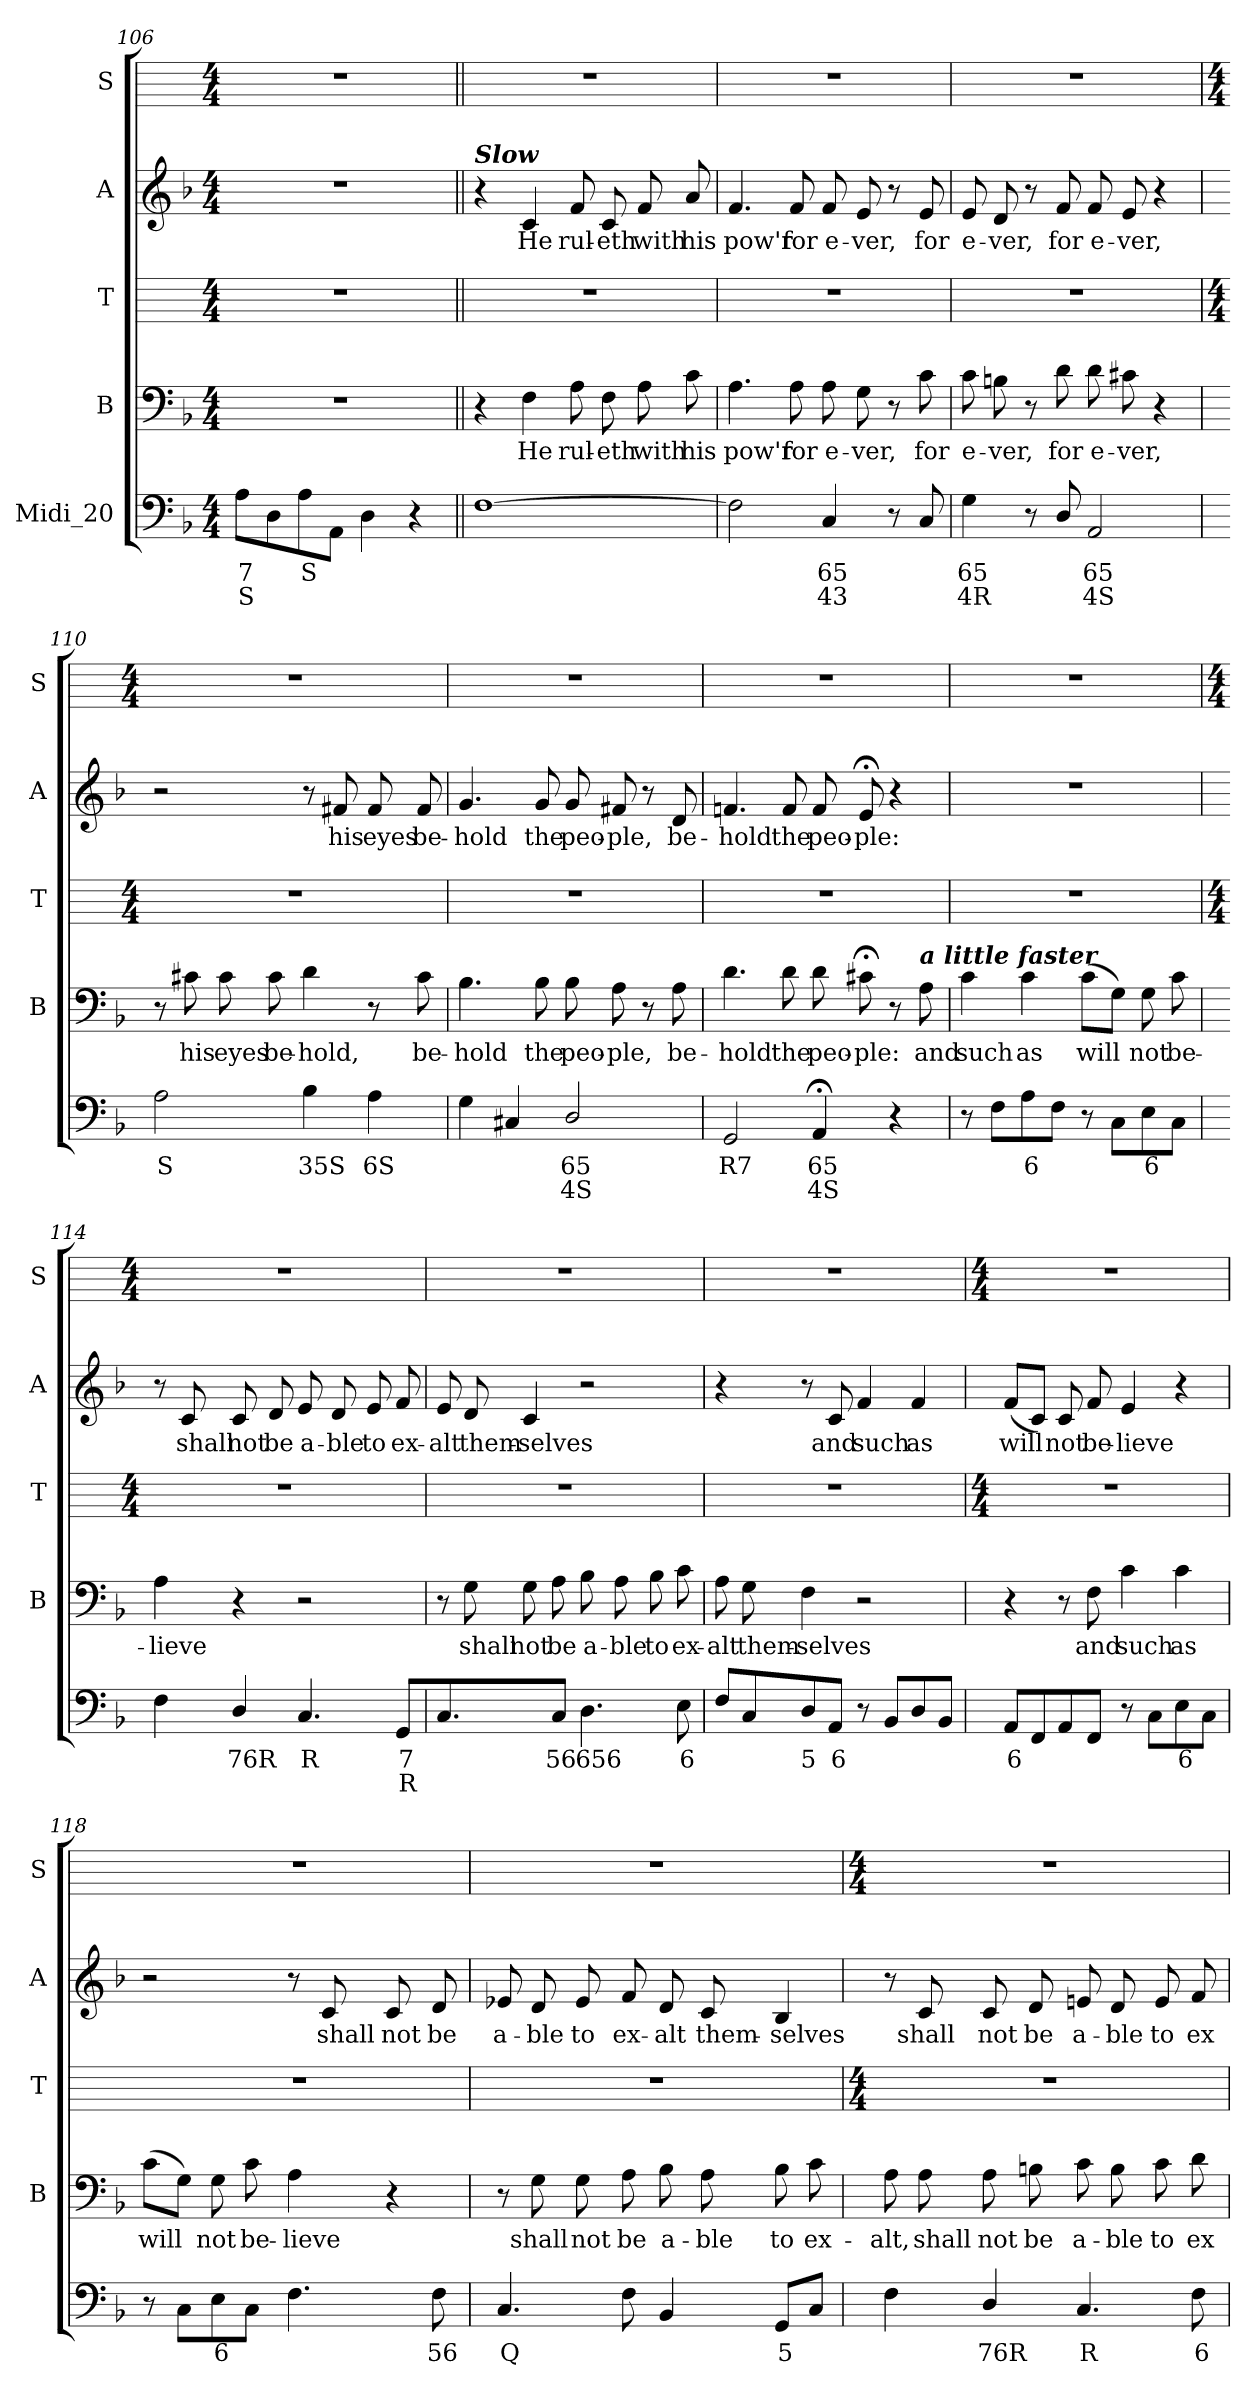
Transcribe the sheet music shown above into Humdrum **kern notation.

**kern	**text	**text	**kern	**text	**kern	**kern	**text	**kern
*part5	*part5	*part5	*part4	*part4	*part3	*part2	*part2	*part1
*staff5	*staff5	*staff5	*staff4	*staff4	*staff3	*staff2	*staff2	*staff1
*I"Midi_20	*	*	*I"B	*	*I"T	*I"A	*	*I"S
*	*	*	*I'B	*	*I'T	*I'A	*	*I'S
!!LO:LB:g=z
*clefF4	*	*	*clefF4	*	*	*clefG2	*	*
*k[b-]	*	*	*k[b-]	*	*	*k[b-]	*	*
*F:	*	*	*F:	*	*	*F:	*	*
*M4/4	*	*	*M4/4	*	*M4/4	*M4/4	*	*M4/4
=106	=106	=106	=106	=106	=106	=106	=106	=106
!	!LO:LY:b	!LO:LY:b	!	!	!	!	!	!
8AL	7	S	1r	.	1r	1r	.	1r
8D	.	.	.	.	.	.	.	.
!	!LO:LY:b	!	!	!	!	!	!	!
8A	S	.	.	.	.	.	.	.
8AAJ	.	.	.	.	.	.	.	.
4D	.	.	.	.	.	.	.	.
4r	.	.	.	.	.	.	.	.
=107||	=107||	=107||	=107||	=107||	=107||	=107||	=107||	=107||
!	!	!	!	!	!	!LO:TX:a:Bi:t=Slow	!	!
[1F	.	.	4r	.	1r	4r	.	1r
!	!	!	!	!LO:LY:b	!	!	!LO:LY:b	!
.	.	.	4F	He	.	4c	He	.
!	!	!	!	!LO:LY:b	!	!	!LO:LY:b	!
.	.	.	8A	rul-	.	8f	rul-	.
!	!	!	!	!LO:LY:b	!	!	!LO:LY:b	!
.	.	.	8F	-eth	.	8c	-eth	.
!	!	!	!	!LO:LY:b	!	!	!LO:LY:b	!
.	.	.	8A	with	.	8f	with	.
!	!	!	!	!LO:LY:b	!	!	!LO:LY:b	!
.	.	.	8c	his	.	8a	his	.
=108	=108	=108	=108	=108	=108	=108	=108	=108
!	!	!	!	!LO:LY:b	!	!	!LO:LY:b	!
2F]	.	.	4.A	pow'r	1r	4.f	pow'r	1r
!	!	!	!	!LO:LY:b	!	!	!LO:LY:b	!
.	.	.	8A	for	.	8f	for	.
!	!LO:LY:b	!LO:LY:b	!	!LO:LY:b	!	!	!LO:LY:b	!
4C	65	43	8A	e-	.	8f	e-	.
!	!	!	!	!LO:LY:b	!	!	!LO:LY:b	!
.	.	.	8G	-ver,	.	8e	-ver,	.
8r	.	.	8r	.	.	8r	.	.
!	!	!	!	!LO:LY:b	!	!	!LO:LY:b	!
8C	.	.	8c	for	.	8e	for	.
=109	=109	=109	=109	=109	=109	=109	=109	=109
!	!LO:LY:b	!LO:LY:b	!	!LO:LY:b	!	!	!LO:LY:b	!
4G	65	4R	8c	e-	1r	8e	e-	1r
!	!	!	!	!LO:LY:b	!	!	!LO:LY:b	!
.	.	.	8Bn	-ver,	.	8d	-ver,	.
8r	.	.	8r	.	.	8r	.	.
!	!	!	!	!LO:LY:b	!	!	!LO:LY:b	!
8D/	.	.	8d	for	.	8f	for	.
!	!LO:LY:b	!LO:LY:b	!	!LO:LY:b	!	!	!LO:LY:b	!
2AA	65	4S	8d	e-	.	8f	e-	.
!	!	!	!	!LO:LY:b	!	!	!LO:LY:b	!
.	.	.	8c#X	-ver,	.	8e	-ver,	.
.	.	.	4r	.	.	4r	.	.
!!LO:LB:g=z
=110	=110	=110	=110	=110	=110	=110	=110	=110
*	*	*	*	*	*M4/4	*	*	*M4/4
!	!LO:LY:b	!	!	!	!	!	!	!
2A	S	.	8r	.	1r	2r	.	1r
!	!	!	!	!LO:LY:b	!	!	!	!
.	.	.	8c#X	his	.	.	.	.
!	!	!	!	!LO:LY:b	!	!	!	!
.	.	.	8c#	eyes	.	.	.	.
!	!	!	!	!LO:LY:b	!	!	!	!
.	.	.	8c#	be-	.	.	.	.
!	!LO:LY:b	!	!	!LO:LY:b	!	!	!	!
4B-	35S	.	4d	-hold,	.	8r	.	.
!	!	!	!	!	!	!	!LO:LY:b	!
.	.	.	.	.	.	8f#X	his	.
!	!LO:LY:b	!	!	!	!	!	!LO:LY:b	!
4A	6S	.	8r	.	.	8f#	eyes	.
!	!	!	!	!LO:LY:b	!	!	!LO:LY:b	!
.	.	.	8c#	be-	.	8f#	be-	.
=111	=111	=111	=111	=111	=111	=111	=111	=111
!	!	!	!	!LO:LY:b	!	!	!LO:LY:b	!
4G	.	.	4.B-	-hold	1r	4.g	-hold	1r
4C#X	.	.	.	.	.	.	.	.
!	!	!	!	!LO:LY:b	!	!	!LO:LY:b	!
.	.	.	8B-	the	.	8g	the	.
!	!LO:LY:b	!LO:LY:b	!	!LO:LY:b	!	!	!LO:LY:b	!
2D/	65	4S	8B-	peo-	.	8g	peo-	.
!	!	!	!	!LO:LY:b	!	!	!LO:LY:b	!
.	.	.	8A	-ple,	.	8f#X	-ple,	.
.	.	.	8r	.	.	8r	.	.
!	!	!	!	!LO:LY:b	!	!	!LO:LY:b	!
.	.	.	8A	be-	.	8d	be-	.
=112	=112	=112	=112	=112	=112	=112	=112	=112
!	!LO:LY:b	!	!	!LO:LY:b	!	!	!LO:LY:b	!
2GG	R7	.	4.d	-hold	1r	4.fn	-hold	1r
!	!	!	!	!LO:LY:b	!	!	!LO:LY:b	!
.	.	.	8d	the	.	8f	the	.
!	!LO:LY:b	!LO:LY:b	!	!LO:LY:b	!	!	!LO:LY:b	!
4AA;<	65	4S	8d	peo-	.	8f	peo-	.
!	!	!	!	!LO:LY:b	!	!	!LO:LY:b	!
.	.	.	8c#X;<	-ple:	.	8e;<	-ple:	.
4r	.	.	8r	.	.	4r	.	.
!	!	!	!LO:TX:a:Bi:t=a little faster	!	!	!	!	!
!	!	!	!	!LO:LY:b	!	!	!	!
.	.	.	8A	and	.	.	.	.
=113	=113	=113	=113	=113	=113	=113	=113	=113
!	!	!	!	!LO:LY:b	!	!	!	!
8r	.	.	4c	such	1r	1r	.	1r
8FL	.	.	.	.	.	.	.	.
!	!LO:LY:b	!	!	!LO:LY:b	!	!	!	!
8A	6	.	4c	as	.	.	.	.
8FJ	.	.	.	.	.	.	.	.
!	!	!	!	!LO:LY:b	!	!	!	!
8r	.	.	(>8cL	will	.	.	.	.
8CL	.	.	8GJ)	.	.	.	.	.
!	!LO:LY:b	!	!	!LO:LY:b	!	!	!	!
8E	6	.	8G	not	.	.	.	.
!	!	!	!	!LO:LY:b	!	!	!	!
8CJ	.	.	8c	be-	.	.	.	.
!!LO:LB:g=z
=114	=114	=114	=114	=114	=114	=114	=114	=114
*	*	*	*	*	*M4/4	*	*	*M4/4
!	!	!	!	!LO:LY:b	!	!	!	!
4F	.	.	4A	-lieve	1r	8r	.	1r
!	!	!	!	!	!	!	!LO:LY:b	!
.	.	.	.	.	.	8c	shall	.
!	!LO:LY:b	!	!	!	!	!	!LO:LY:b	!
4D/	76R	.	4r	.	.	8c	not	.
!	!	!	!	!	!	!	!LO:LY:b	!
.	.	.	.	.	.	8d	be	.
!	!LO:LY:b	!	!	!	!	!	!LO:LY:b	!
4.C	R	.	2r	.	.	8e	a-	.
!	!	!	!	!	!	!	!LO:LY:b	!
.	.	.	.	.	.	8d	-ble	.
!	!	!	!	!	!	!	!LO:LY:b	!
.	.	.	.	.	.	8e	to	.
!	!LO:LY:b	!LO:LY:b	!	!	!	!	!LO:LY:b	!
8GGL	7	R	.	.	.	8f	ex-	.
=115	=115	=115	=115	=115	=115	=115	=115	=115
!	!	!	!	!	!	!	!LO:LY:b	!
4.C	.	.	8r	.	1r	8e	-alt	1r
!	!	!	!	!LO:LY:b	!	!	!LO:LY:b	!
.	.	.	8G	shall	.	8d	them-	.
!	!	!	!	!LO:LY:b	!	!	!LO:LY:b	!
.	.	.	8G	not	.	4c	-selves	.
!	!LO:LY:b	!	!	!LO:LY:b	!	!	!	!
8CJ	56	.	8A	be	.	.	.	.
!	!LO:LY:b	!	!	!LO:LY:b	!	!	!	!
4.D	656	.	8B-	a-	.	2r	.	.
!	!	!	!	!LO:LY:b	!	!	!	!
.	.	.	8A	-ble	.	.	.	.
!	!	!	!	!LO:LY:b	!	!	!	!
.	.	.	8B-	to	.	.	.	.
!	!LO:LY:b	!	!	!LO:LY:b	!	!	!	!
8E	6	.	8c	ex-	.	.	.	.
=116	=116	=116	=116	=116	=116	=116	=116	=116
!	!	!	!	!LO:LY:b	!	!	!	!
8FL	.	.	8A	-alt	1r	4r	.	1r
!	!	!	!	!LO:LY:b	!	!	!	!
8C	.	.	8G	them-	.	.	.	.
!	!LO:LY:b	!	!	!LO:LY:b	!	!	!	!
8D	5	.	4F	-selves	.	8r	.	.
!	!LO:LY:b	!	!	!	!	!	!LO:LY:b	!
8AAJ	6	.	.	.	.	8c	and	.
!	!	!	!	!	!	!	!LO:LY:b	!
8r	.	.	2r	.	.	4f	such	.
8BB-L	.	.	.	.	.	.	.	.
!	!	!	!	!	!	!	!LO:LY:b	!
8D	.	.	.	.	.	4f	as	.
8BB-J	.	.	.	.	.	.	.	.
!!LO:LB:g=z
=117	=117	=117	=117	=117	=117	=117	=117	=117
*	*	*	*	*	*M4/4	*	*	*M4/4
!	!LO:LY:b	!	!	!	!	!	!LO:LY:b	!
8AAL	6	.	4r	.	1r	(<8fL	will	1r
8FF	.	.	.	.	.	8cJ)	.	.
!	!	!	!	!	!	!	!LO:LY:b	!
8AA	.	.	8r	.	.	8c	not	.
!	!	!	!	!LO:LY:b	!	!	!LO:LY:b	!
8FFJ	.	.	8F	and	.	8f	be-	.
!	!	!	!	!LO:LY:b	!	!	!LO:LY:b	!
8r	.	.	4c	such	.	4e	-lieve	.
8CL	.	.	.	.	.	.	.	.
!	!LO:LY:b	!	!	!LO:LY:b	!	!	!	!
8E	6	.	4c	as	.	4r	.	.
8CJ	.	.	.	.	.	.	.	.
=118	=118	=118	=118	=118	=118	=118	=118	=118
!	!	!	!	!LO:LY:b	!	!	!	!
8r	.	.	(>8cL	will	1r	2r	.	1r
8CL	.	.	8GJ)	.	.	.	.	.
!	!LO:LY:b	!	!	!LO:LY:b	!	!	!	!
8E	6	.	8G	not	.	.	.	.
!	!	!	!	!LO:LY:b	!	!	!	!
8CJ	.	.	8c	be-	.	.	.	.
!	!	!	!	!LO:LY:b	!	!	!	!
4.F	.	.	4A	-lieve	.	8r	.	.
!	!	!	!	!	!	!	!LO:LY:b	!
.	.	.	.	.	.	8c	shall	.
!	!	!	!	!	!	!	!LO:LY:b	!
.	.	.	4r	.	.	8c	not	.
!	!LO:LY:b	!	!	!	!	!	!LO:LY:b	!
8F	56	.	.	.	.	8d	be	.
=119	=119	=119	=119	=119	=119	=119	=119	=119
!	!LO:LY:b	!	!	!	!	!	!LO:LY:b	!
4.C	Q	.	8r	.	1r	8e-X	a-	1r
!	!	!	!	!LO:LY:b	!	!	!LO:LY:b	!
.	.	.	8G	shall	.	8d	-ble	.
!	!	!	!	!LO:LY:b	!	!	!LO:LY:b	!
.	.	.	8G	not	.	8e-	to	.
!	!	!	!	!LO:LY:b	!	!	!LO:LY:b	!
8F	.	.	8A	be	.	8f	ex-	.
!	!	!	!	!LO:LY:b	!	!	!LO:LY:b	!
4BB-	.	.	8B-	a-	.	8d	-alt	.
!	!	!	!	!LO:LY:b	!	!	!LO:LY:b	!
.	.	.	8A	-ble	.	8c	them-	.
!	!LO:LY:b	!	!	!LO:LY:b	!	!	!LO:LY:b	!
8GGL	5	.	8B-	to	.	4B-	-selves	.
!	!	!	!	!LO:LY:b	!	!	!	!
8CJ	.	.	8c	ex-	.	.	.	.
!!LO:LB:g=z
=120	=120	=120	=120	=120	=120	=120	=120	=120
*	*	*	*	*	*M4/4	*	*	*M4/4
!	!	!	!	!LO:LY:b	!	!	!	!
4F	.	.	8A	-alt,	1r	8r	.	1r
!	!	!	!	!LO:LY:b	!	!	!LO:LY:b	!
.	.	.	8A	shall	.	8c	shall	.
!	!LO:LY:b	!	!	!LO:LY:b	!	!	!LO:LY:b	!
4D/	76R	.	8A	not	.	8c	not	.
!	!	!	!	!LO:LY:b	!	!	!LO:LY:b	!
.	.	.	8Bn	be	.	8d	be	.
!	!LO:LY:b	!	!	!LO:LY:b	!	!	!LO:LY:b	!
4.C	R	.	8c	a-	.	8en	a-	.
!	!	!	!	!LO:LY:b	!	!	!LO:LY:b	!
.	.	.	8B	-ble	.	8d	-ble	.
!	!	!	!	!LO:LY:b	!	!	!LO:LY:b	!
.	.	.	8c	to	.	8e	to	.
!	!LO:LY:b	!	!	!LO:LY:b	!	!	!LO:LY:b	!
8F	6	.	8d	ex-	.	8f	ex-	.
=	=	=	=	=	=	=	=	=
*-	*-	*-	*-	*-	*-	*-	*-	*-
